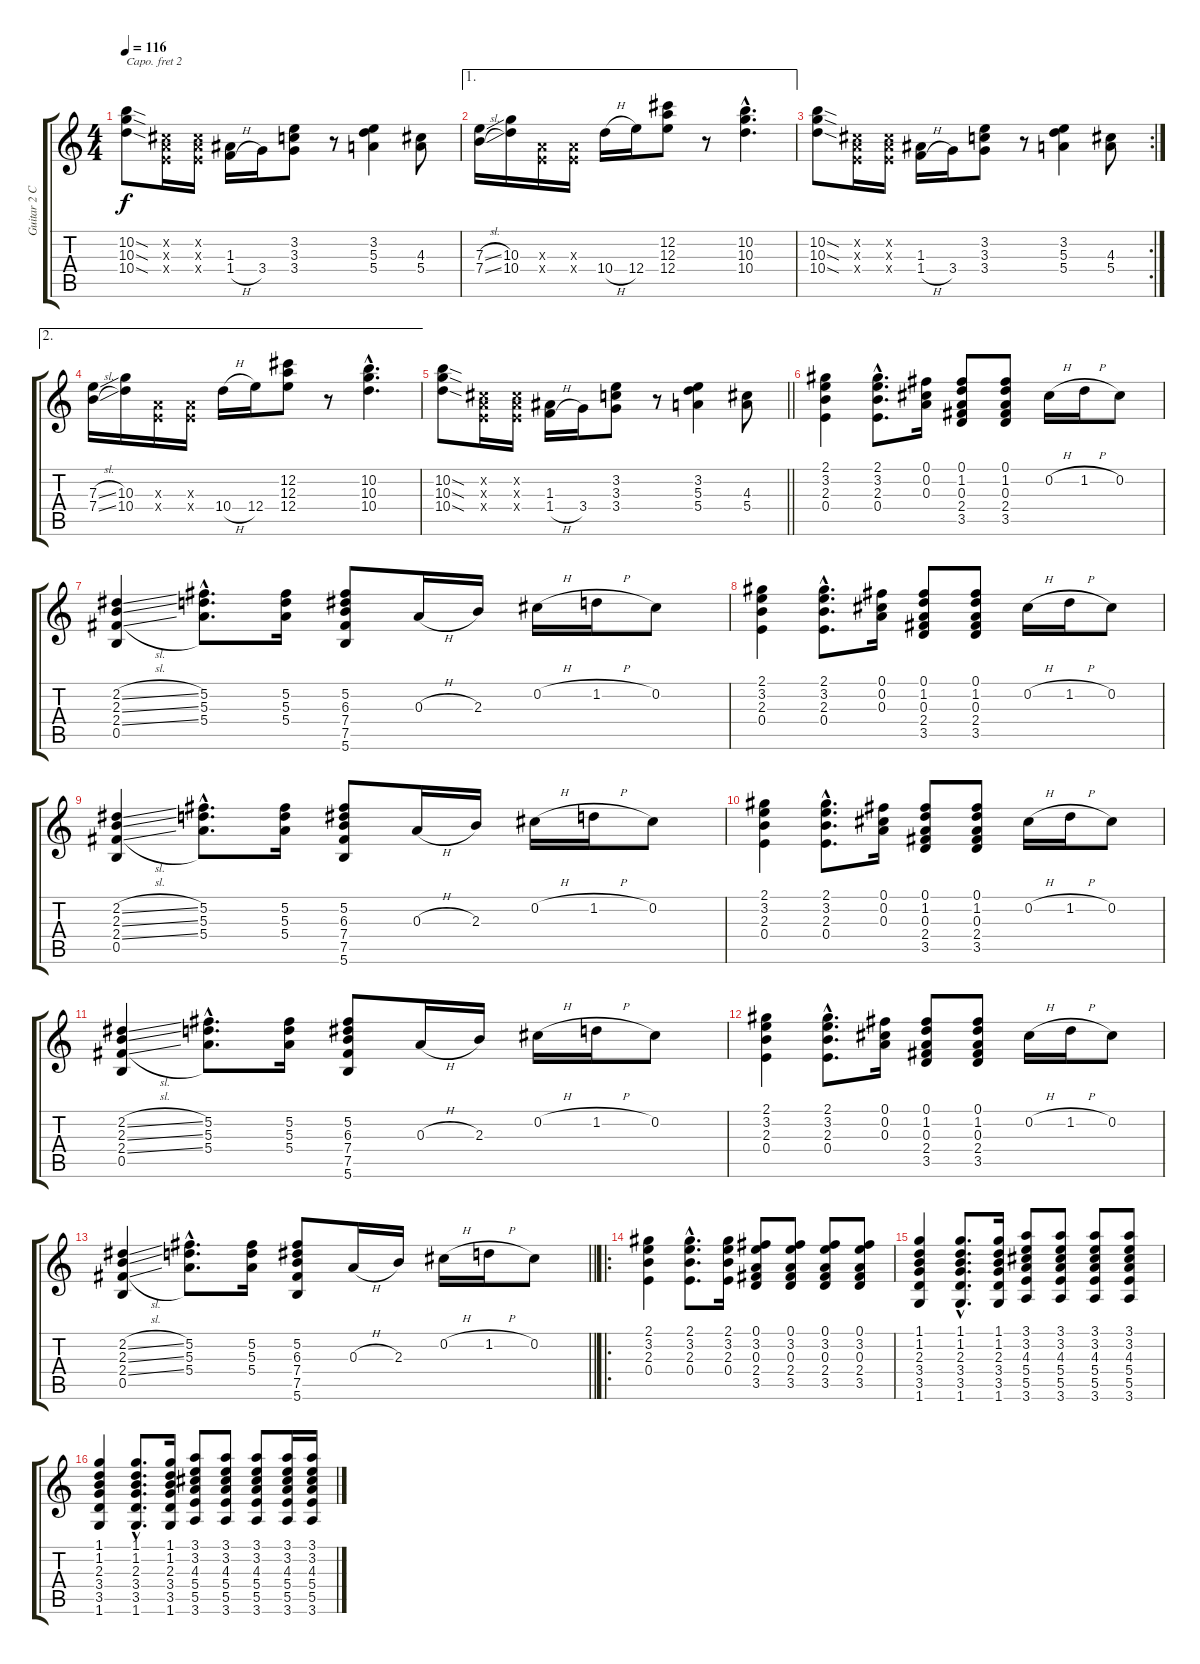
\track ("Guitar 2 CAPO 2" "Guitar 2 C") {instrument distortionguitar}
\staff {score tabs}
\capo 2
\tuning (E4 B3 G3 D3 A2 E2) {hide}
\ts (4 4)
\tempo 116
\clef g2
\ks c
(10.2{sod} 10.3{sod} 10.4{sod}).8{dy f} (0.2{x} 0.3{x} 0.4{x}).16 (0.2{x} 0.3{x} 0.4{x}).16 (1.3 1.4{h}).16 3.4.16 (3.2 3.3 3.4).8 r.8 (3.2 5.3 5.4).4 (4.3 5.4).8 |
\ae 1
(7.3{sl} 7.4{sl}).16 (10.3 10.4).16 (0.3{x} 0.4{x}).16 (0.3{x} 0.4{x}).16 10.4{h}.16 12.4.16 (12.2 12.3 12.4).8 r.8 (10.2{hac} 10.3{hac} 10.4{hac}).4{d} |
\rc 2
(10.2{sod} 10.3{sod} 10.4{sod}).8 (0.2{x} 0.3{x} 0.4{x}).16 (0.2{x} 0.3{x} 0.4{x}).16 (1.3 1.4{h}).16 3.4.16 (3.2 3.3 3.4).8 r.8 (3.2 5.3 5.4).4 (4.3 5.4).8 |
\ae 2
(7.3{sl} 7.4{sl}).16 (10.3 10.4).16 (0.3{x} 0.4{x}).16 (0.3{x} 0.4{x}).16 10.4{h}.16 12.4.16 (12.2 12.3 12.4).8 r.8 (10.2{hac} 10.3{hac} 10.4{hac}).4{d} |
\barLineRight lightlight
(10.2{sod} 10.3{sod} 10.4{sod}).8 (0.2{x} 0.3{x} 0.4{x}).16 (0.2{x} 0.3{x} 0.4{x}).16 (1.3 1.4{h}).16 3.4.16 (3.2 3.3 3.4).8 r.8 (3.2 5.3 5.4).4 (4.3 5.4).8 |
(2.1 3.2 2.3 0.4).4 (2.1{hac} 3.2{hac} 2.3{hac} 0.4{hac}).8{d} (0.1 0.2 0.3).16 (0.1 1.2 0.3 2.4 3.5).8 (0.1 1.2 0.3 2.4 3.5).8 0.2{h}.16 1.2{h}.16 0.2.8 |
(2.2{sl} 2.3{sl} 2.4{sl} 0.5).4 (5.2{hac} 5.3{hac} 5.4{hac}).8{d} (5.2 5.3 5.4).16 (5.2 6.3 7.4 7.5 5.6).8 0.3{h}.16 2.3.16 0.2{h}.16 1.2{h}.16 0.2.8 |
(2.1 3.2 2.3 0.4).4 (2.1{hac} 3.2{hac} 2.3{hac} 0.4{hac}).8{d} (0.1 0.2 0.3).16 (0.1 1.2 0.3 2.4 3.5).8 (0.1 1.2 0.3 2.4 3.5).8 0.2{h}.16 1.2{h}.16 0.2.8 |
(2.2{sl} 2.3{sl} 2.4{sl} 0.5).4 (5.2{hac} 5.3{hac} 5.4{hac}).8{d} (5.2 5.3 5.4).16 (5.2 6.3 7.4 7.5 5.6).8 0.3{h}.16 2.3.16 0.2{h}.16 1.2{h}.16 0.2.8 |
(2.1 3.2 2.3 0.4).4 (2.1{hac} 3.2{hac} 2.3{hac} 0.4{hac}).8{d} (0.1 0.2 0.3).16 (0.1 1.2 0.3 2.4 3.5).8 (0.1 1.2 0.3 2.4 3.5).8 0.2{h}.16 1.2{h}.16 0.2.8 |
(2.2{sl} 2.3{sl} 2.4{sl} 0.5).4 (5.2{hac} 5.3{hac} 5.4{hac}).8{d} (5.2 5.3 5.4).16 (5.2 6.3 7.4 7.5 5.6).8 0.3{h}.16 2.3.16 0.2{h}.16 1.2{h}.16 0.2.8 |
(2.1 3.2 2.3 0.4).4 (2.1{hac} 3.2{hac} 2.3{hac} 0.4{hac}).8{d} (0.1 0.2 0.3).16 (0.1 1.2 0.3 2.4 3.5).8 (0.1 1.2 0.3 2.4 3.5).8 0.2{h}.16 1.2{h}.16 0.2.8 |
\barLineRight lightlight
(2.2{sl} 2.3{sl} 2.4{sl} 0.5).4 (5.2{hac} 5.3{hac} 5.4{hac}).8{d} (5.2 5.3 5.4).16 (5.2 6.3 7.4 7.5 5.6).8 0.3{h}.16 2.3.16 0.2{h}.16 1.2{h}.16 0.2.8 |
\ro
(2.1 3.2 2.3 0.4).4 (2.1{hac} 3.2{hac} 2.3{hac} 0.4{hac}).8{d} (2.1 3.2 2.3 0.4).16 (0.1 3.2 0.3 2.4 3.5).8 (0.1 3.2 0.3 2.4 3.5).8 (0.1 3.2 0.3 2.4 3.5).8 (0.1 3.2 0.3 2.4 3.5).8 |
(1.1 1.2 2.3 3.4 3.5 1.6).4 (1.1{hac} 1.2{hac} 2.3{hac} 3.4{hac} 3.5{hac} 1.6{hac}).8{d} (1.1 1.2 2.3 3.4 3.5 1.6).16 (3.1 3.2 4.3 5.4 5.5 3.6).8 (3.1 3.2 4.3 5.4 5.5 3.6).8 (3.1 3.2 4.3 5.4 5.5 3.6).8 (3.1 3.2 4.3 5.4 5.5 3.6).8 |
(1.1 1.2 2.3 3.4 3.5 1.6).4 (1.1{hac} 1.2{hac} 2.3{hac} 3.4{hac} 3.5{hac} 1.6{hac}).8{d} (1.1 1.2 2.3 3.4 3.5 1.6).16 (3.1 3.2 4.3 5.4 5.5 3.6).8 (3.1 3.2 4.3 5.4 5.5 3.6).8 (3.1 3.2 4.3 5.4 5.5 3.6).8 (3.1 3.2 4.3 5.4 5.5 3.6).16 (3.1 3.2 4.3 5.4 5.5 3.6).16
